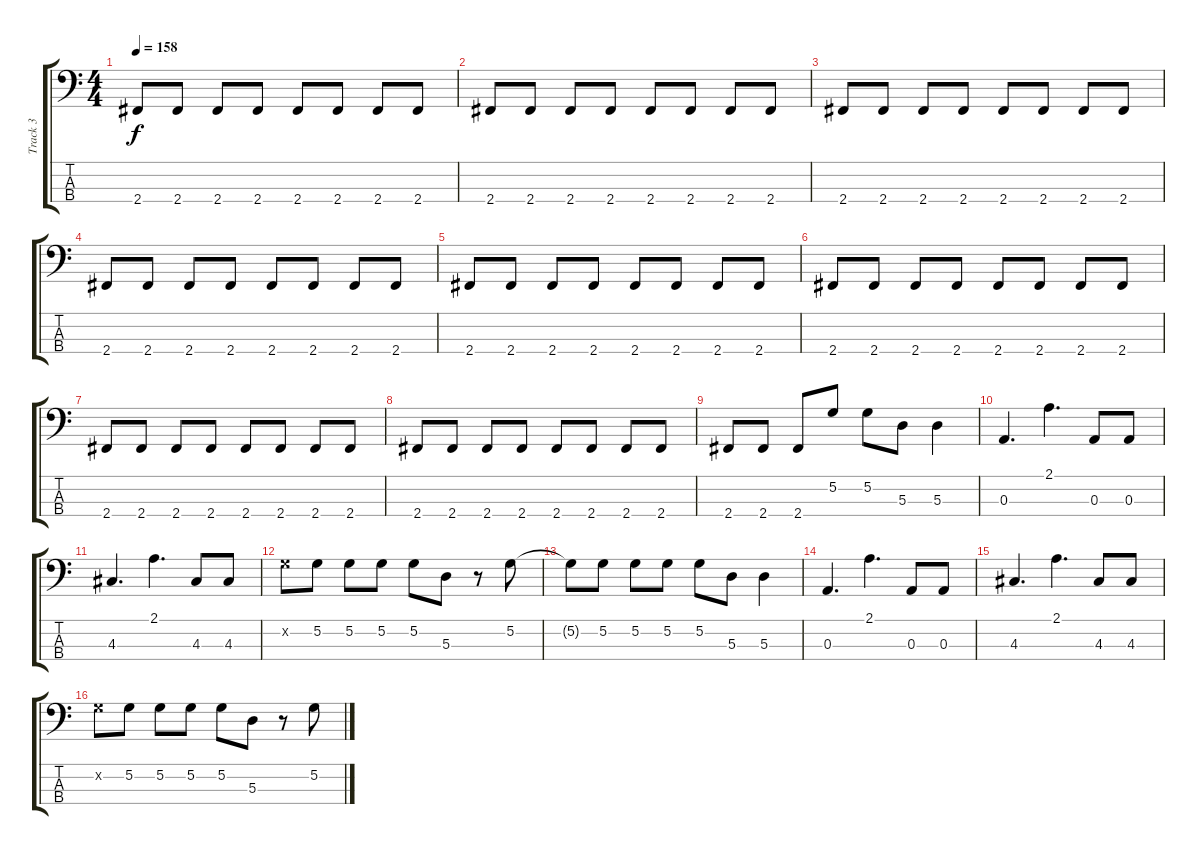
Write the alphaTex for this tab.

\track ("Track 3" "Track 3") {instrument electricbasspick bank 255}
\staff {score tabs}
\tuning (G2 D2 A1 E1) {hide}
\ts (4 4)
\tempo 158
\clef f4
\ks c
2.4.8{dy f} 2.4.8 2.4.8 2.4.8 2.4.8 2.4.8 2.4.8 2.4.8 |
2.4.8 2.4.8 2.4.8 2.4.8 2.4.8 2.4.8 2.4.8 2.4.8 |
2.4.8 2.4.8 2.4.8 2.4.8 2.4.8 2.4.8 2.4.8 2.4.8 |
2.4.8 2.4.8 2.4.8 2.4.8 2.4.8 2.4.8 2.4.8 2.4.8 |
2.4.8 2.4.8 2.4.8 2.4.8 2.4.8 2.4.8 2.4.8 2.4.8 |
2.4.8 2.4.8 2.4.8 2.4.8 2.4.8 2.4.8 2.4.8 2.4.8 |
2.4.8 2.4.8 2.4.8 2.4.8 2.4.8 2.4.8 2.4.8 2.4.8 |
2.4.8 2.4.8 2.4.8 2.4.8 2.4.8 2.4.8 2.4.8 2.4.8 |
2.4.8 2.4.8 2.4.8 5.2.8 5.2.8 5.3.8 5.3.4 |
0.3.4{d} 2.1.4{d} 0.3.8 0.3.8 |
4.3.4{d} 2.1.4{d} 4.3.8 4.3.8 |
5.2{x}.8 5.2.8 5.2.8 5.2.8 5.2.8 5.3.8 r.8 5.2.8 |
5.2{t}.8 5.2.8 5.2.8 5.2.8 5.2.8 5.3.8 5.3.4 |
0.3.4{d} 2.1.4{d} 0.3.8 0.3.8 |
4.3.4{d} 2.1.4{d} 4.3.8 4.3.8 |
5.2{x}.8 5.2.8 5.2.8 5.2.8 5.2.8 5.3.8 r.8 5.2.8
